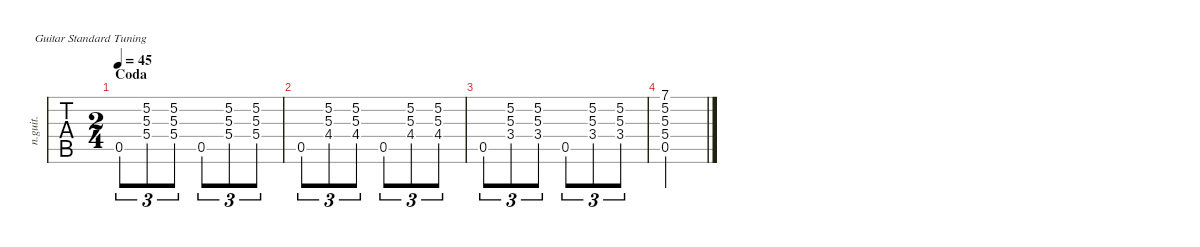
\defaultSystemsLayout 4
\hideDynamics
\bracketExtendMode nobrackets
\track ("Nylon Guitar" "n.guit.") {instrument acousticguitarnylon}
\staff {tabs}
\tuning (E4 B3 G3 D3 A2 E2)
\ts (2 4)
\section ("" "Coda")
\tempo 45
\clef g2
\ks c
0.5.8{tu (3 2) dy mf} (5.3 5.2 5.4).8{tu (3 2) dy mp} (5.3 5.2 5.4).8{tu (3 2)} 0.5.8{tu (3 2) dy mf} (5.3 5.2 5.4).8{tu (3 2) dy mp} (5.3 5.2 5.4).8{tu (3 2)} |
0.5.8{tu (3 2) dy mf} (5.3 5.2 4.4{acc #}).8{tu (3 2) dy mp} (5.3 5.2 4.4{acc #}).8{tu (3 2)} 0.5.8{tu (3 2) dy mf} (5.3 5.2 4.4{acc #}).8{tu (3 2) dy mp} (5.3 5.2 4.4{acc #}).8{tu (3 2)} |
0.5.8{tu (3 2) dy mf} (5.3 5.2 3.4).8{tu (3 2) dy mp} (5.3 5.2 3.4).8{tu (3 2)} 0.5.8{tu (3 2) dy mf} (5.3 5.2 3.4).8{tu (3 2) dy mp} (5.3 5.2 3.4).8{tu (3 2)} |
(0.5 5.4 5.3 5.2 7.1).2
